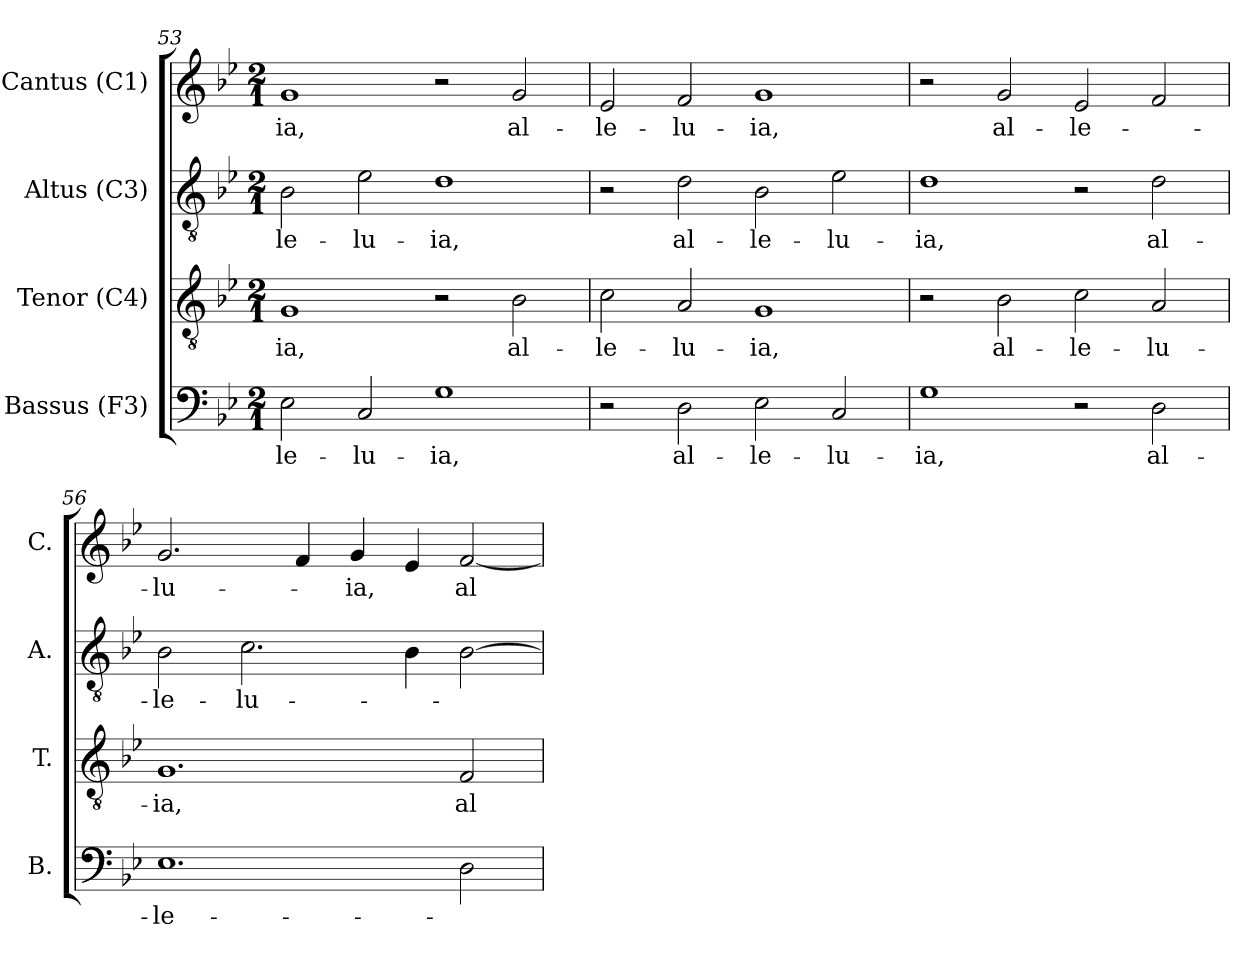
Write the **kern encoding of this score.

**kern	**text	**kern	**text	**kern	**text	**kern	**text
*part4	*part4	*part3	*part3	*part2	*part2	*part1	*part1
*staff4	*staff4	*staff3	*staff3	*staff2	*staff2	*staff1	*staff1
*I"Bassus (F3)	*	*I"Tenor (C4)	*	*I"Altus (C3)	*	*I"Cantus (C1)	*
*I'B.	*	*I'T.	*	*I'A.	*	*I'C.	*
!!LO:LB:g=z
*clefF4	*	*clefGv2	*	*clefGv2	*	*clefG2	*
*	*	*ITrd7c12	*	*ITrd7c12	*	*	*
*k[b-e-]	*	*k[b-e-]	*	*k[b-e-]	*	*k[b-e-]	*
*B-:	*	*B-:	*	*B-:	*	*B-:	*
*M2/1	*	*M2/1	*	*M2/1	*	*M2/1	*
=53	=53	=53	=53	=53	=53	=53	=53
!	!LO:LY:b:color=#000000	!	!	!	!	!	!
!	!	!	!LO:LY:b:color=#000000	!	!	!	!
!	!	!	!	!	!LO:LY:b:color=#000000	!	!
!	!	!	!	!	!	!	!LO:LY:b:color=#000000
2E-i\	-le-	1GGi	-ia,	2BB-i\	-le-	1gi	-ia,
!	!LO:LY:b:color=#000000	!	!	!	!	!	!
!	!	!	!	!	!LO:LY:b:color=#000000	!	!
2Ci/	-lu-	.	.	2E-i\	-lu-	.	.
!	!LO:LY:b:color=#000000	!	!	!	!	!	!
!	!	!	!	!	!LO:LY:b:color=#000000	!	!
1Gi	-ia,	2r	.	1Di	-ia,	2r	.
!	!	!	!LO:LY:b:color=#000000	!	!	!	!
!	!	!	!	!	!	!	!LO:LY:b:color=#000000
.	.	2BB-i\	al-	.	.	2gi/	al-
=54	=54	=54	=54	=54	=54	=54	=54
!	!	!	!LO:LY:b:color=#000000	!	!	!	!
!	!	!	!	!	!	!	!LO:LY:b:color=#000000
2r	.	2Ci\	-le-	2r	.	2e-i/	-le-
!	!LO:LY:b:color=#000000	!	!	!	!	!	!
!	!	!	!LO:LY:b:color=#000000	!	!	!	!
!	!	!	!	!	!LO:LY:b:color=#000000	!	!
!	!	!	!	!	!	!	!LO:LY:b:color=#000000
2Di\	al-	2AAi/	-lu-	2Di\	al-	2fi/	-lu-
!	!LO:LY:b:color=#000000	!	!	!	!	!	!
!	!	!	!LO:LY:b:color=#000000	!	!	!	!
!	!	!	!	!	!LO:LY:b:color=#000000	!	!
!	!	!	!	!	!	!	!LO:LY:b:color=#000000
2E-i\	-le-	1GGi	-ia,	2BB-i\	-le-	1gi	-ia,
!	!LO:LY:b:color=#000000	!	!	!	!	!	!
!	!	!	!	!	!LO:LY:b:color=#000000	!	!
2Ci/	-lu-	.	.	2E-i\	-lu-	.	.
=55	=55	=55	=55	=55	=55	=55	=55
!	!LO:LY:b:color=#000000	!	!	!	!	!	!
!	!	!	!	!	!LO:LY:b:color=#000000	!	!
1Gi	-ia,	2r	.	1Di	-ia,	2r	.
!	!	!	!LO:LY:b:color=#000000	!	!	!	!
!	!	!	!	!	!	!	!LO:LY:b:color=#000000
.	.	2BB-i\	al-	.	.	2gi/	al-
!	!	!	!LO:LY:b:color=#000000	!	!	!	!
!	!	!	!	!	!	!	!LO:LY:b:color=#000000
2r	.	2Ci\	-le-	2r	.	2e-i/	-le-
!	!LO:LY:b:color=#000000	!	!	!	!	!	!
!	!	!	!LO:LY:b:color=#000000	!	!	!	!
!	!	!	!	!	!LO:LY:b:color=#000000	!	!
2Di\	al-	2AAi/	-lu-	2Di\	al-	2fi/	.
=56	=56	=56	=56	=56	=56	=56	=56
!	!LO:LY:b:color=#000000	!	!	!	!	!	!
!	!	!	!LO:LY:b:color=#000000	!	!	!	!
!	!	!	!	!	!LO:LY:b:color=#000000	!	!
!	!	!	!	!	!	!	!LO:LY:b:color=#000000
1.E-i	-le-	1.GGi	-ia,	2BB-i\	-le-	2.gi/	-lu-
!	!	!	!	!	!LO:LY:b:color=#000000	!	!
.	.	.	.	2.Ci\	-lu-	.	.
.	.	.	.	.	.	4fi/	.
!	!	!	!	!	!	!	!LO:LY:b:color=#000000
.	.	.	.	.	.	4gi/	-ia,
.	.	.	.	4BB-i\	.	4e-i/	.
!	!	!	!LO:LY:b:color=#000000	!	!	!	!
!	!	!	!	!	!	!	!LO:LY:b:color=#000000
2Di\	.	2FFi/	al-	[2BB-i\	.	[2fi/	al-
=	=	=	=	=	=	=	=
*-	*-	*-	*-	*-	*-	*-	*-
